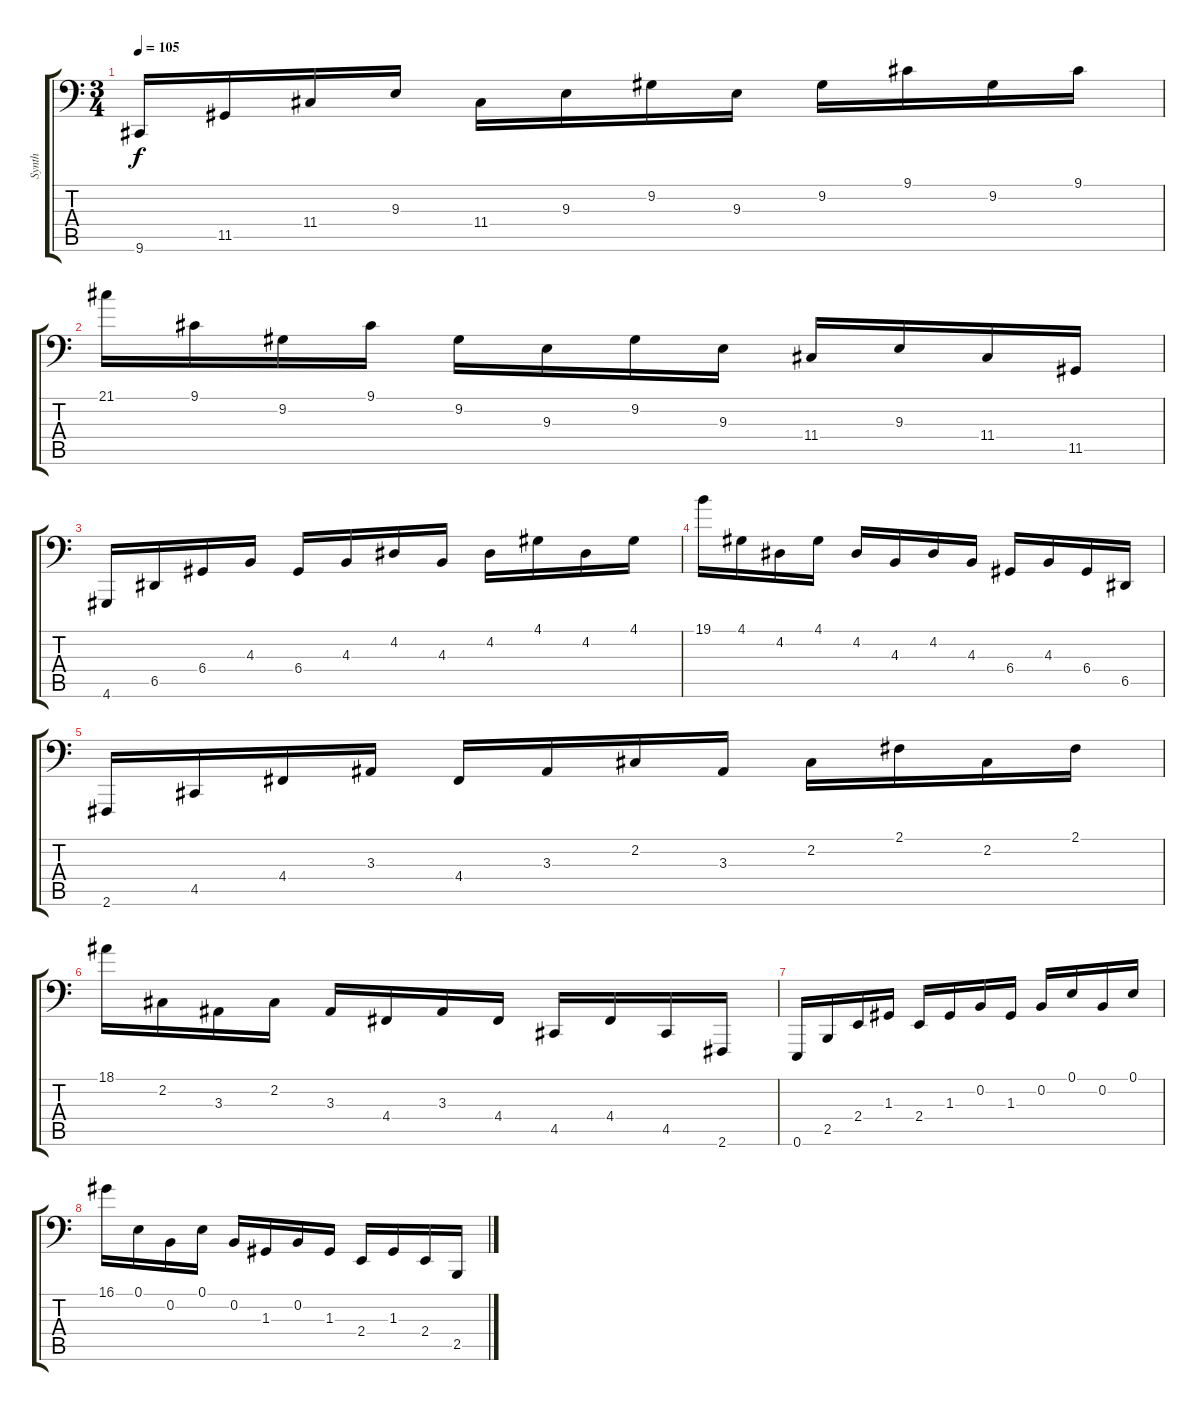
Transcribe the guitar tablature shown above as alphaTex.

\track ("Synth" "Synth") {instrument lead2sawtooth}
\staff {score tabs}
\tuning (E3 B2 G2 D2 A1 E1) {hide}
\ts (3 4)
\tempo 105
\clef f4
\ks c
9.6.16{dy f} 11.5.16 11.4.16 9.3.16 11.4.16 9.3.16 9.2.16 9.3.16 9.2.16 9.1.16 9.2.16 9.1.16 |
21.1.16 9.1.16 9.2.16 9.1.16 9.2.16 9.3.16 9.2.16 9.3.16 11.4.16 9.3.16 11.4.16 11.5.16 |
4.6.16 6.5.16 6.4.16 4.3.16 6.4.16 4.3.16 4.2.16 4.3.16 4.2.16 4.1.16 4.2.16 4.1.16 |
19.1.16 4.1.16 4.2.16 4.1.16 4.2.16 4.3.16 4.2.16 4.3.16 6.4.16 4.3.16 6.4.16 6.5.16 |
2.6.16 4.5.16 4.4.16 3.3.16 4.4.16 3.3.16 2.2.16 3.3.16 2.2.16 2.1.16 2.2.16 2.1.16 |
18.1.16 2.2.16 3.3.16 2.2.16 3.3.16 4.4.16 3.3.16 4.4.16 4.5.16 4.4.16 4.5.16 2.6.16 |
0.6.16 2.5.16 2.4.16 1.3.16 2.4.16 1.3.16 0.2.16 1.3.16 0.2.16 0.1.16 0.2.16 0.1.16 |
16.1.16 0.1.16 0.2.16 0.1.16 0.2.16 1.3.16 0.2.16 1.3.16 2.4.16 1.3.16 2.4.16 2.5.16
